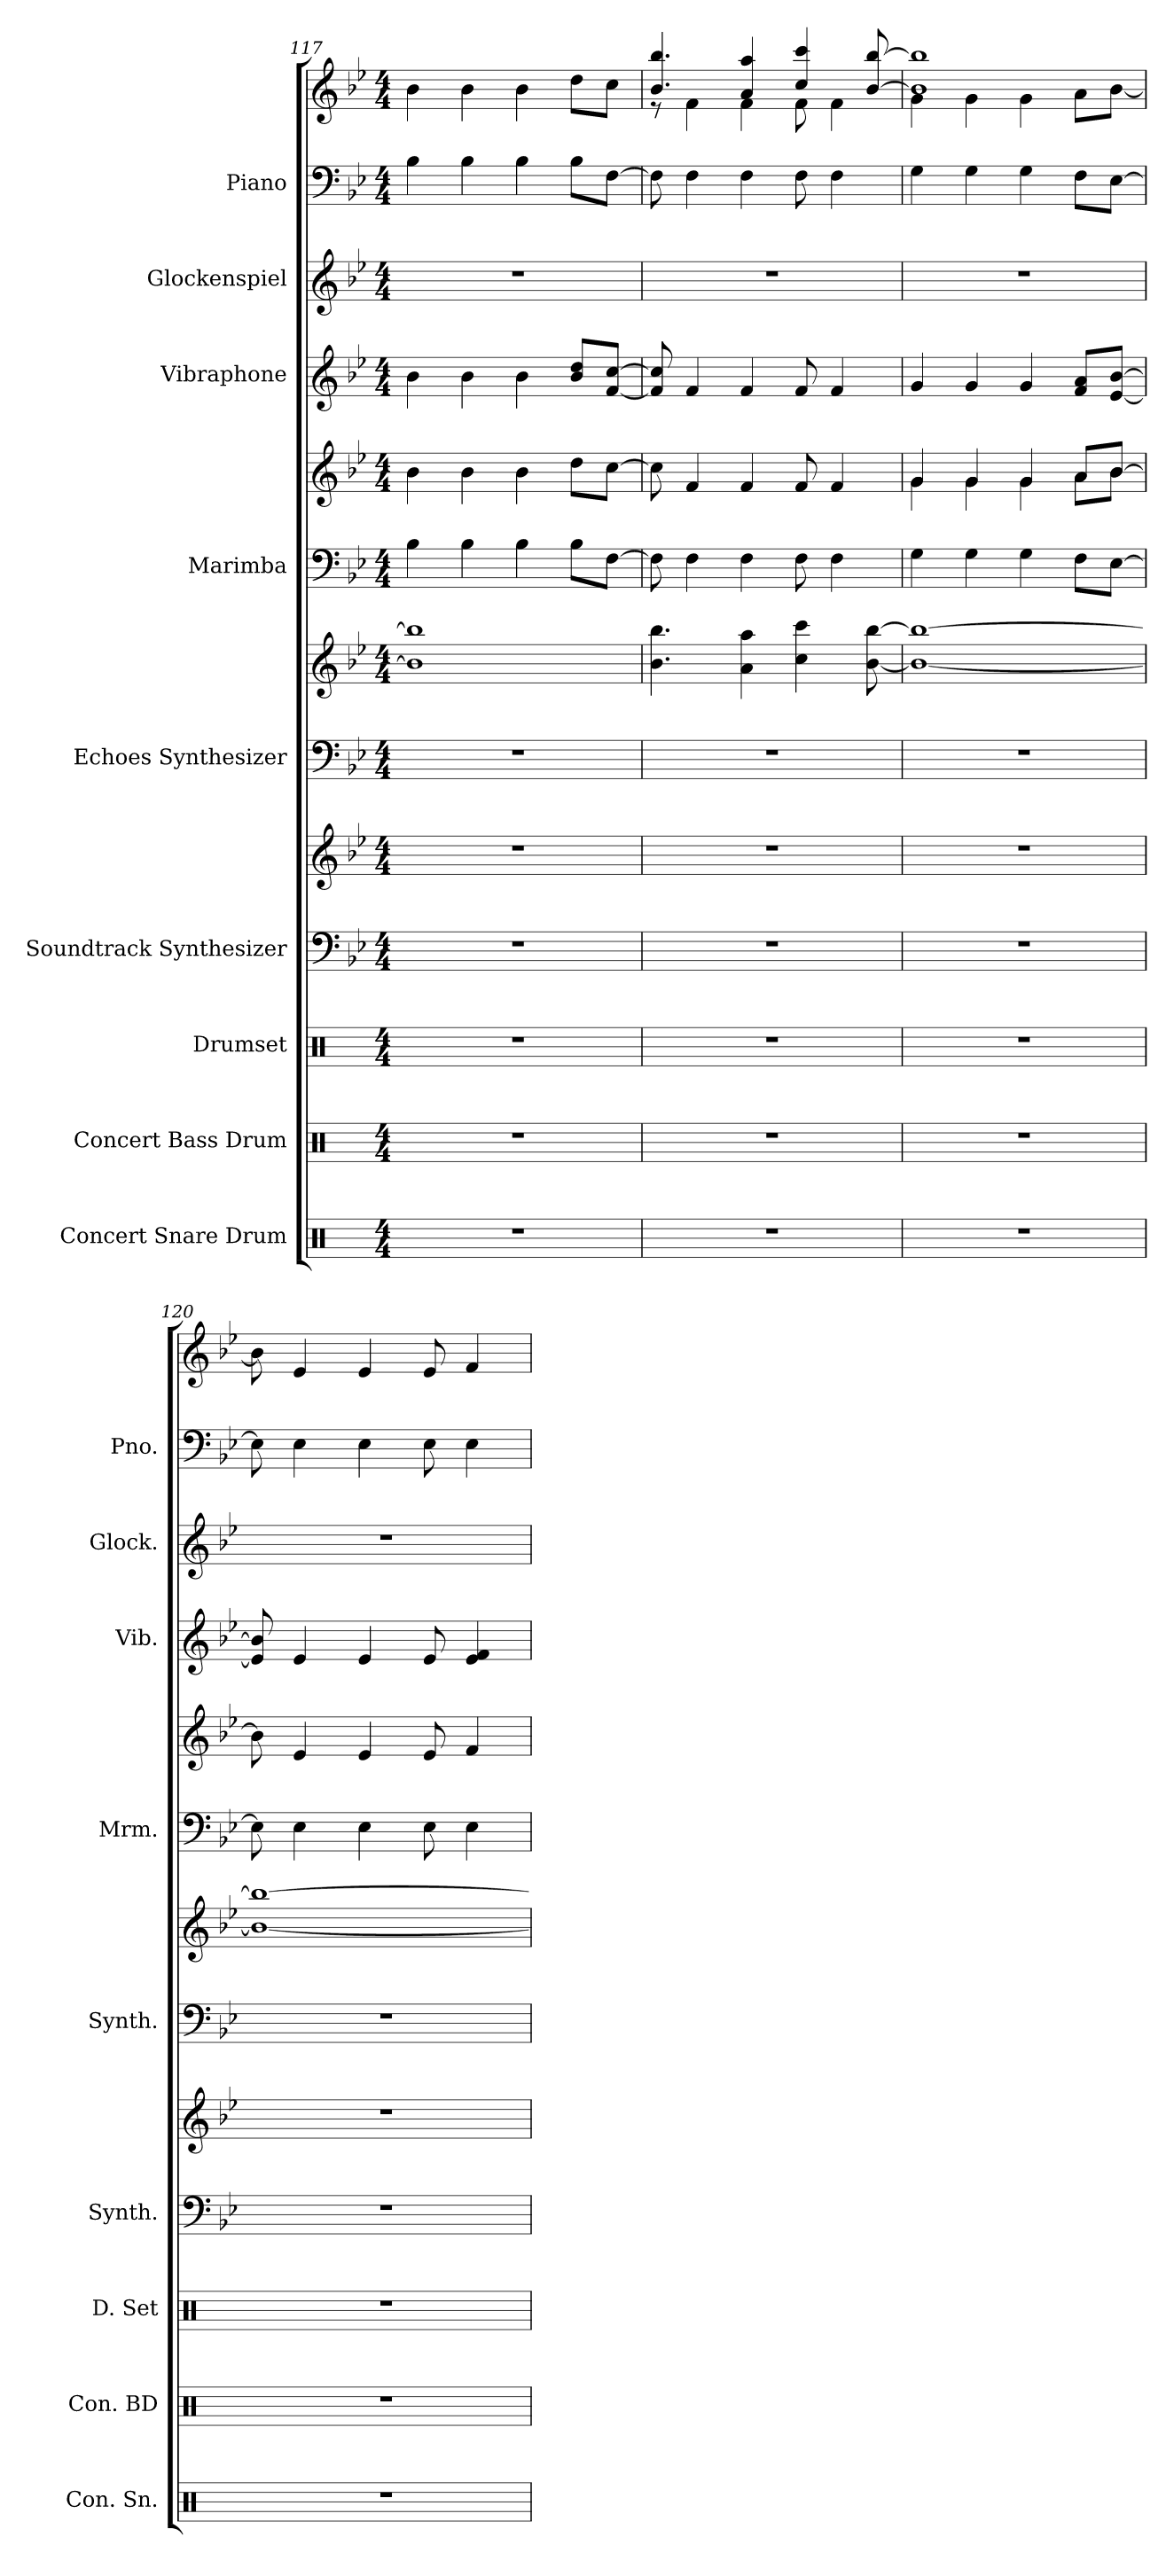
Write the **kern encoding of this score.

**kern	**kern	**kern	**kern	**kern	**kern	**kern	**kern	**kern	**kern	**kern	**kern	**kern
*part9	*part8	*part7	*part6	*part6	*part5	*part5	*part4	*part4	*part3	*part2	*part1	*part1
*staff13	*staff12	*staff11	*staff10	*staff9	*staff8	*staff7	*staff6	*staff5	*staff4	*staff3	*staff2	*staff1
*I"Concert Snare Drum	*I"Concert Bass Drum	*I"Drumset	*I"Soundtrack Synthesizer	*	*I"Echoes Synthesizer	*	*I"Marimba	*	*I"Vibraphone	*I"Glockenspiel	*I"Piano	*
*I'Con. Sn.	*I'Con. BD	*I'D. Set	*I'Synth.	*	*I'Synth.	*	*I'Mrm.	*	*I'Vib.	*I'Glock.	*I'Pno.	*
*clefX	*clefX	*clefX	*clefF4	*clefG2	*clefF4	*clefG2	*clefF4	*clefG2	*clefG2	*clefG2	*clefF4	*clefG2
*	*	*	*	*	*	*	*	*	*	*ITrd-14c-24	*	*
*k[]	*k[]	*k[]	*k[b-e-]	*k[b-e-]	*k[b-e-]	*k[b-e-]	*k[b-e-]	*k[b-e-]	*k[b-e-]	*k[b-e-]	*k[b-e-]	*k[b-e-]
*M4/4	*M4/4	*M4/4	*M4/4	*M4/4	*M4/4	*M4/4	*M4/4	*M4/4	*M4/4	*M4/4	*M4/4	*M4/4
=117	=117	=117	=117	=117	=117	=117	=117	=117	=117	=117	=117	=117
1r	1r	1r	1r	1r	1r	1b-] 1bb-]	4B-\	4b-\	4b-\	1r	4B-\	4b-\
.	.	.	.	.	.	.	4B-\	4b-\	4b-\	.	4B-\	4b-\
.	.	.	.	.	.	.	4B-\	4b-\	4b-\	.	4B-\	4b-\
.	.	.	.	.	.	.	8B-\L	8dd\L	8b-/ 8dd/L	.	8B-\L	8dd\L
.	.	.	.	.	.	.	[8F\J	[8cc\J	[8f/ [8cc/J	.	[8F\J	8cc\J
=118	=118	=118	=118	=118	=118	=118	=118	=118	=118	=118	=118	=118
*	*	*	*	*	*	*	*	*	*	*	*	*^
1r	1r	1r	1r	1r	1r	4.b-\ 4.bb-\	8F\]	8cc\]	8f/] 8cc/]	1r	8F\]	4.b-/ 4.bb-/	8r
.	.	.	.	.	.	.	4F\	4f/	4f/	.	4F\	.	4f\
.	.	.	.	.	.	4a\ 4aa\	4F\	4f/	4f/	.	4F\	4a/ 4aa/	4f\
.	.	.	.	.	.	4cc\ 4ccc\	8F\	8f/	8f/	.	8F\	4cc/ 4ccc/	8f\
.	.	.	.	.	.	.	4F\	4f/	4f/	.	4F\	.	4f\
.	.	.	.	.	.	[8b-\ [8bb-\	.	.	.	.	.	[8b-/ [8bb-/	.
!!LO:PB:g=z	!!
=119	=119	=119	=119	=119	=119	=119	=119	=119	=119	=119	=119	=119	=119
*	*	*	*	*	*	*	*	*^	*	*	*	*	*
1r	1r	1r	1r	1r	1r	1b-_ 1bb-_	4G\	4g/	4g\	4g/	1r	4G\	1b-] 1bb-]	4g\
.	.	.	.	.	.	.	4G\	4g/	4g\	4g/	.	4G\	.	4g\
.	.	.	.	.	.	.	4G\	4g/	4g\	4g/	.	4G\	.	4g\
.	.	.	.	.	.	.	8F\L	8a/L	8a\L	8f/ 8a/L	.	8F\L	.	8a\L
.	.	.	.	.	.	.	[8E-\J	[8b-/J	8b-\J	[8e-/ [8b-/J	.	[8E-\J	.	[8b-\J
*	*	*	*	*	*	*	*	*v	*v	*	*	*	*v	*v
=120	=120	=120	=120	=120	=120	=120	=120	=120	=120	=120	=120	=120
1r	1r	1r	1r	1r	1r	1b-_ 1bb-_	8E-\]	8b-\]	8e-/] 8b-/]	1r	8E-\]	8b-\]
.	.	.	.	.	.	.	4E-\	4e-/	4e-/	.	4E-\	4e-/
.	.	.	.	.	.	.	4E-\	4e-/	4e-/	.	4E-\	4e-/
.	.	.	.	.	.	.	8E-\	8e-/	8e-/	.	8E-\	8e-/
.	.	.	.	.	.	.	4E-\	4f/	4e-/ 4f/	.	4E-\	4f/
=	=	=	=	=	=	=	=	=	=	=	=	=
*-	*-	*-	*-	*-	*-	*-	*-	*-	*-	*-	*-	*-
